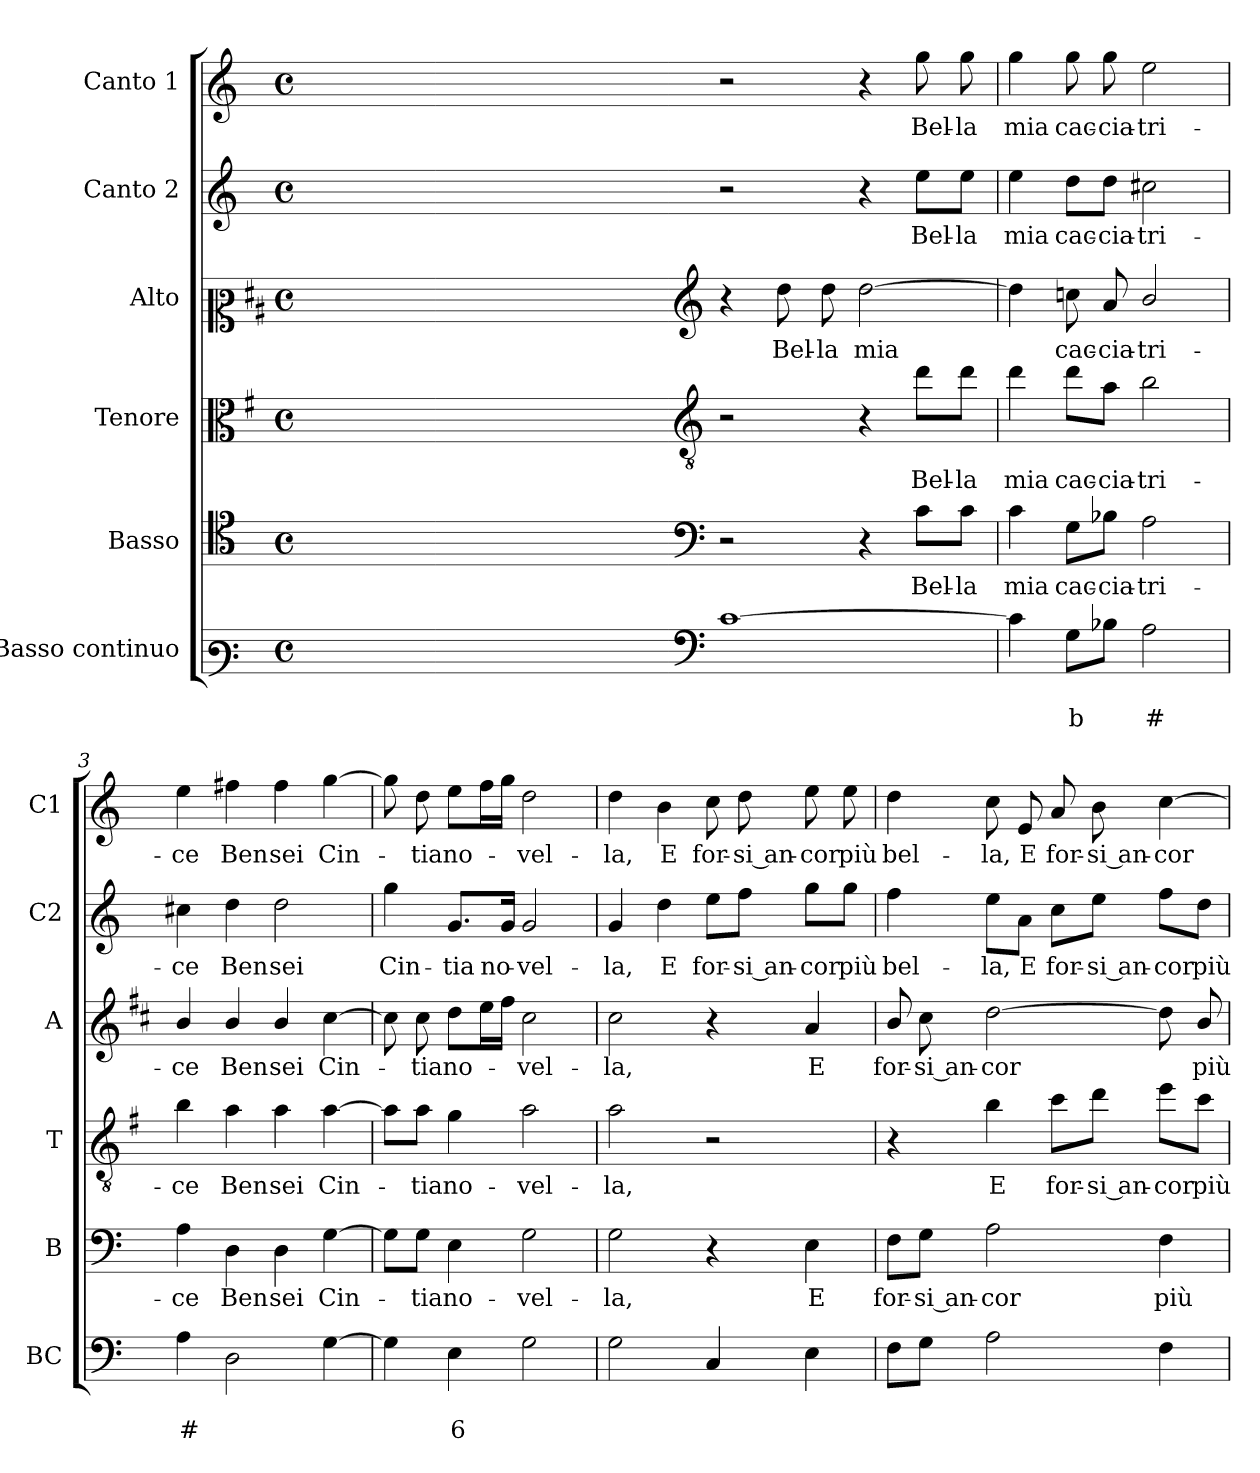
**kern	**text	**text	**kern	**text	**kern	**text	**kern	**text	**kern	**text	**kern	**text
*part6	*part6	*part6	*part5	*part5	*part4	*part4	*part3	*part3	*part2	*part2	*part1	*part1
*staff6	*staff6	*staff6	*staff5	*staff5	*staff4	*staff4	*staff3	*staff3	*staff2	*staff2	*staff1	*staff1
*I"Basso continuo	*	*	*I"Basso	*	*I"Tenore	*	*I"Alto	*	*I"Canto 2	*	*I"Canto 1	*
*I'BC	*	*	*I'B	*	*I'T	*	*I'A	*	*I'C2	*	*I'C1	*
*clefF3	*	*	*clefC4	*	*clefC3	*	*clefC2	*	*clefG2	*	*clefG2	*
*	*	*	*	*	*ITrd4c7	*	*ITrd1c2	*	*	*	*	*
*k[]	*	*	*k[]	*	*k[]	*	*k[]	*	*k[]	*	*k[]	*
*C:	*	*	*C:	*	*C:	*	*C:	*	*C:	*	*C:	*
*M4/4	*	*	*M4/4	*	*M4/4	*	*M4/4	*	*M4/4	*	*M4/4	*
*met(c)	*	*	*met(c)	*	*met(c)	*	*met(c)	*	*met(c)	*	*met(c)	*
=	=	=	=	=	=	=	=	=	=	=	=	=
1ryy	.	.	1ryy	.	1ryy	.	1ryy	.	1ryy	.	1ryy	.
=1X-	=1X-	=1X-	=1X-	=1X-	=1X-	=1X-	=1X-	=1X-	=1X-	=1X-	=1X-	=1X-
4ryy	.	.	4ryy	.	4ryy	.	4ryy	.	4ryy	.	4ryy	.
4ryy	.	.	4ryy	.	4ryy	.	4ryy	.	4ryy	.	4ryy	.
4ryy	.	.	4ryy	.	4ryy	.	4ryy	.	4ryy	.	4ryy	.
4ryy	.	.	4ryy	.	4ryy	.	4ryy	.	4ryy	.	4ryy	.
=1-	=1-	=1-	=1-	=1-	=1-	=1-	=1-	=1-	=1-	=1-	=1-	=1-
*clefF4	*	*	*clefF4	*	*clefGv2	*	*clefG2	*	*	*	*	*
[1c	.	.	2r	.	2r	.	4r	.	2r	.	2r	.
!	!	!	!	!	!	!	!	!LO:LY:b	!	!	!	!
.	.	.	.	.	.	.	8cc\	Bel-	.	.	.	.
!	!	!	!	!	!	!	!	!LO:LY:b	!	!	!	!
.	.	.	.	.	.	.	8cc\	-la	.	.	.	.
!	!	!	!	!	!	!	!	!LO:LY:b	!	!	!	!
.	.	.	4r	.	4r	.	[2cc\	mia	4r	.	4r	.
!	!	!	!	!LO:LY:b	!	!LO:LY:b	!	!	!	!LO:LY:b	!	!LO:LY:b
.	.	.	8c\L	Bel-	8g\L	Bel-	.	.	8ee\L	Bel-	8gg\	Bel-
!	!	!	!	!LO:LY:b	!	!LO:LY:b	!	!	!	!LO:LY:b	!	!LO:LY:b
.	.	.	8c\J	-la	8g\J	-la	.	.	8ee\J	-la	8gg\	-la
=2	=2	=2	=2	=2	=2	=2	=2	=2	=2	=2	=2	=2
!	!	!	!	!LO:LY:b	!	!LO:LY:b	!	!	!	!LO:LY:b	!	!LO:LY:b
4c\]	.	.	4c\	mia	4g\	mia	4cc\]	.	4ee\	mia	4gg\	mia
!	!	!LO:LY:b	!	!LO:LY:b	!	!LO:LY:b	!	!LO:LY:b	!	!LO:LY:b	!	!LO:LY:b
8G\L	.	b	8G\L	cac-	8g\L	cac-	8b-X\	cac-	8dd\L	cac-	8gg\	cac-
!	!	!	!	!LO:LY:b	!	!LO:LY:b	!	!LO:LY:b	!	!LO:LY:b	!	!LO:LY:b
8B-X\J	.	.	8B-X\J	-cia-	8d\J	-cia-	8g/	-cia-	8dd\J	-cia-	8gg\	-cia-
!	!	!LO:LY:b	!	!LO:LY:b	!	!LO:LY:b	!	!LO:LY:b	!	!LO:LY:b	!	!LO:LY:b
2A\	.	#	2A\	-tri-	2e\	-tri-	2a/	-tri-	2cc#X\	-tri-	2ee\	-tri-
=3	=3	=3	=3	=3	=3	=3	=3	=3	=3	=3	=3	=3
!	!	!LO:LY:b	!	!LO:LY:b	!	!LO:LY:b	!	!LO:LY:b	!	!LO:LY:b	!	!LO:LY:b
4A\	.	#	4A\	-ce	4e\	-ce	4a/	-ce	4cc#X\	-ce	4ee\	-ce
!	!	!	!	!LO:LY:b	!	!LO:LY:b	!	!LO:LY:b	!	!LO:LY:b	!	!LO:LY:b
2D\	.	.	4D\	Ben	4d\	Ben	4a/	Ben	4dd\	Ben	4ff#X\	Ben
!	!	!	!	!LO:LY:b	!	!LO:LY:b	!	!LO:LY:b	!	!LO:LY:b	!	!LO:LY:b
.	.	.	4D\	sei	4d\	sei	4a/	sei	2dd\	sei	4ff#\	sei
!	!	!	!	!LO:LY:b	!	!LO:LY:b	!	!LO:LY:b	!	!	!	!LO:LY:b
[4G\	.	.	[4G\	Cin-	[4d\	Cin-	[4b\	Cin-	.	.	[4gg\	Cin-
=4	=4	=4	=4	=4	=4	=4	=4	=4	=4	=4	=4	=4
!	!	!	!	!	!	!	!	!	!	!LO:LY:b	!	!
4G\]	.	.	8G\L]	.	8d\L]	.	8b\]	.	4gg\	Cin-	8gg\]	.
!	!	!	!	!LO:LY:b	!	!LO:LY:b	!	!LO:LY:b	!	!	!	!LO:LY:b
.	.	.	8G\J	-tia	8d\J	-tia	8b\	-tia	.	.	8dd\	-tia
!	!	!LO:LY:b	!	!LO:LY:b	!	!LO:LY:b	!	!LO:LY:b	!	!LO:LY:b	!	!LO:LY:b
4E\	.	6	4E\	no-	4c\	no-	8cc\L	no-	8.g/L	-tia	8ee\L	no-
.	.	.	.	.	.	.	16dd\L	.	.	.	16ff\L	.
!	!	!	!	!	!	!	!	!	!	!LO:LY:b	!	!
.	.	.	.	.	.	.	16ee\JJ	.	16g/Jk	no-	16gg\JJ	.
!	!	!	!	!LO:LY:b	!	!LO:LY:b	!	!LO:LY:b	!	!LO:LY:b	!	!LO:LY:b
2G\	.	.	2G\	-vel-	2d\	-vel-	2b\	-vel-	2g/	-vel-	2dd\	-vel-
!!LO:LB:g=z
=5	=5	=5	=5	=5	=5	=5	=5	=5	=5	=5	=5	=5
!	!	!	!	!LO:LY:b	!	!LO:LY:b	!	!LO:LY:b	!	!LO:LY:b	!	!LO:LY:b
2G\	.	.	2G\	-la,	2d\	-la,	2b\	-la,	4g/	-la,	4dd\	-la,
!	!	!	!	!	!	!	!	!	!	!LO:LY:b	!	!LO:LY:b
.	.	.	.	.	.	.	.	.	4dd\	E	4b\	E
!	!	!	!	!	!	!	!	!	!	!LO:LY:b	!	!LO:LY:b
4C/	.	.	4r	.	2r	.	4r	.	8ee\L	for-	8cc\	for-
!	!	!	!	!	!	!	!	!	!	!LO:LY:b	!	!LO:LY:b
.	.	.	.	.	.	.	.	.	8ff\J	-si an-	8dd\	-si an-
!	!	!	!	!LO:LY:b	!	!	!	!LO:LY:b	!	!LO:LY:b	!	!LO:LY:b
4E\	.	.	4E\	E	.	.	4g/	E	8gg\L	-cor	8ee\	-cor
!	!	!	!	!	!	!	!	!	!	!LO:LY:b	!	!LO:LY:b
.	.	.	.	.	.	.	.	.	8gg\J	più	8ee\	più
=6	=6	=6	=6	=6	=6	=6	=6	=6	=6	=6	=6	=6
!	!	!	!	!LO:LY:b	!	!	!	!LO:LY:b	!	!LO:LY:b	!	!LO:LY:b
8F\L	.	.	8F\L	for-	4r	.	8a/	for-	4ff\	bel-	4dd\	bel-
!	!	!	!	!LO:LY:b	!	!	!	!LO:LY:b	!	!	!	!
8G\J	.	.	8G\J	-si an-	.	.	8b\	-si an-	.	.	.	.
!	!	!	!	!LO:LY:b	!	!LO:LY:b	!	!LO:LY:b	!	!LO:LY:b	!	!LO:LY:b
2A\	.	.	2A\	-cor	4e\	E	[2cc\	-cor	8ee\L	-la,	8cc\	-la,
!	!	!	!	!	!	!	!	!	!	!LO:LY:b	!	!LO:LY:b
.	.	.	.	.	.	.	.	.	8a\J	E	8e/	E
!	!	!	!	!	!	!LO:LY:b	!	!	!	!LO:LY:b	!	!LO:LY:b
.	.	.	.	.	8f\L	for-	.	.	8cc\L	for-	8a/	for-
!	!	!	!	!	!	!LO:LY:b	!	!	!	!LO:LY:b	!	!LO:LY:b
.	.	.	.	.	8g\J	-si an-	.	.	8ee\J	-si an-	8b\	-si an-
!	!	!	!	!LO:LY:b	!	!LO:LY:b	!	!	!	!LO:LY:b	!	!LO:LY:b
4F\	.	.	4F\	più	8a\L	-cor	8cc\]	.	8ff\L	-cor	[4cc\	-cor
!	!	!	!	!	!	!LO:LY:b	!	!LO:LY:b	!	!LO:LY:b	!	!
.	.	.	.	.	8f\J	più	8a/	più	8dd\J	più	.	.
=	=	=	=	=	=	=	=	=	=	=	=	=
*-	*-	*-	*-	*-	*-	*-	*-	*-	*-	*-	*-	*-
